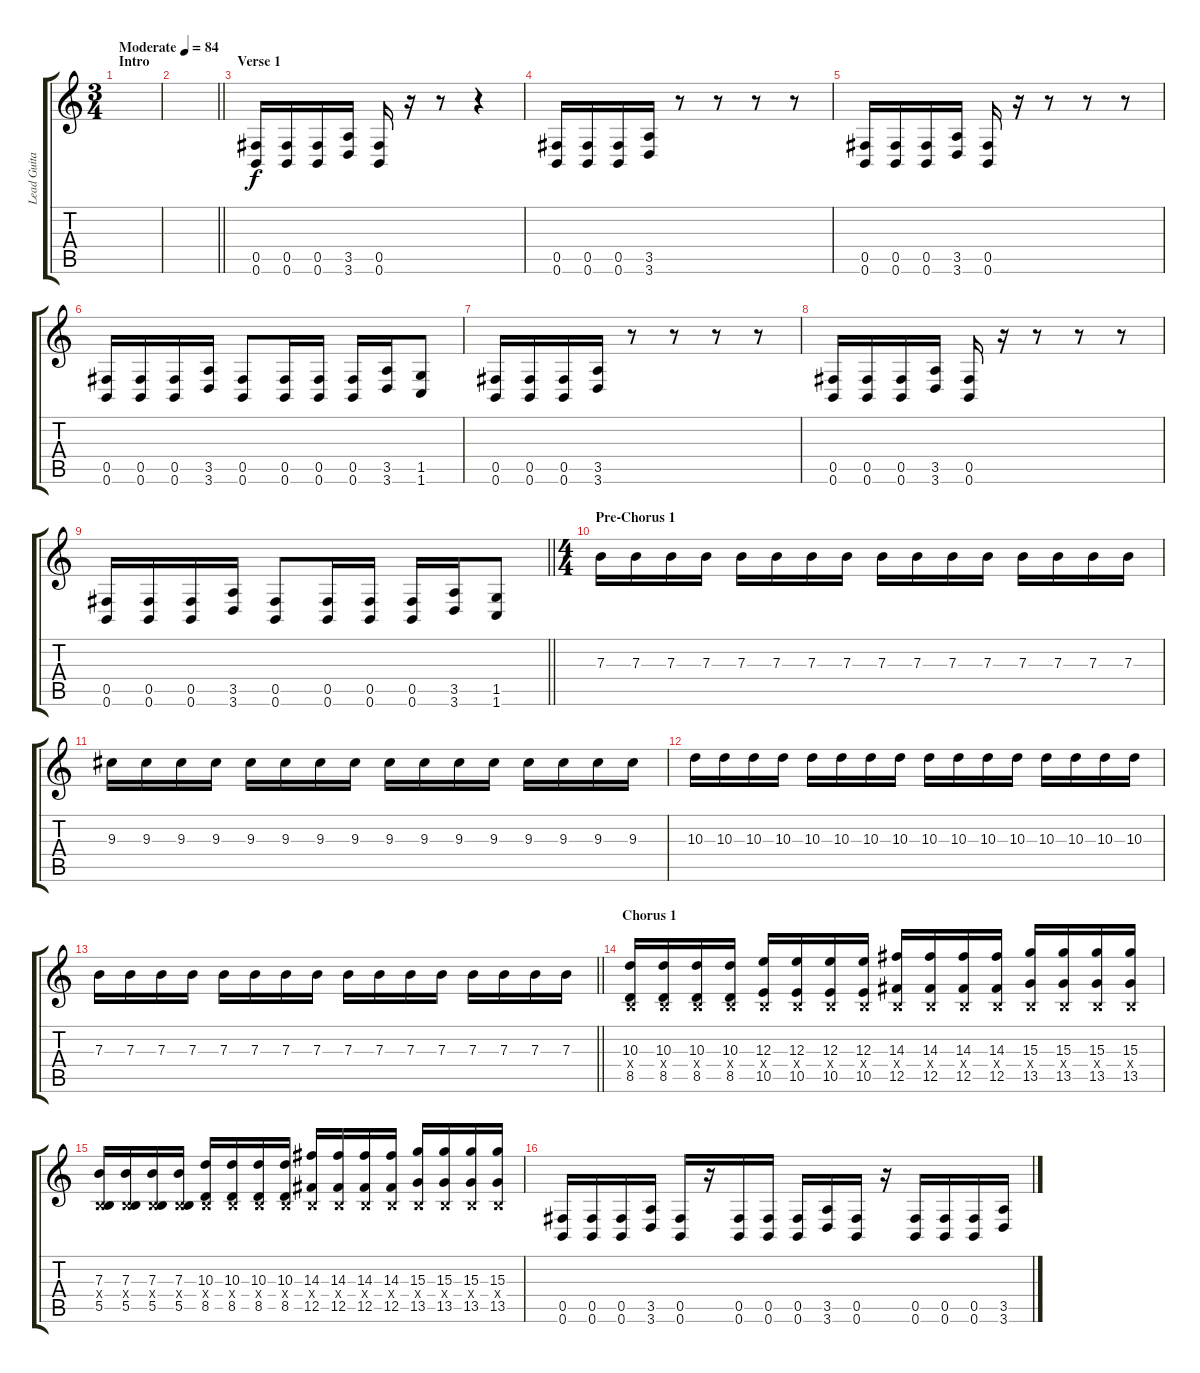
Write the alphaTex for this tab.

\track ("Lead Guitar" "Lead Guita") {instrument distortionguitar}
\staff {score tabs}
\tuning (Db4 Ab3 E3 B2 Gb2 B1) {hide}
\ts (3 4)
\section ("" "Intro")
\tempo (84 "Moderate")
\clef g2
\ks c
|
\barLineRight lightlight
|
\section ("" "Verse 1")
(0.5 0.6).16 (0.5 0.6).16 (0.5 0.6).16 (3.5 3.6).16 (0.5 0.6).16 r.16 r.8 r.4 |
(0.5 0.6).16 (0.5 0.6).16 (0.5 0.6).16 (3.5 3.6).16 r.8 r.8 r.8 r.8 |
(0.5 0.6).16 (0.5 0.6).16 (0.5 0.6).16 (3.5 3.6).16 (0.5 0.6).16 r.16 r.8 r.8 r.8 |
(0.5 0.6).16 (0.5 0.6).16 (0.5 0.6).16 (3.5 3.6).16 (0.5 0.6).8 (0.5 0.6).16 (0.5 0.6).16 (0.5 0.6).16 (3.5 3.6).16 (1.5 1.6).8 |
(0.5 0.6).16 (0.5 0.6).16 (0.5 0.6).16 (3.5 3.6).16 r.8 r.8 r.8 r.8 |
(0.5 0.6).16 (0.5 0.6).16 (0.5 0.6).16 (3.5 3.6).16 (0.5 0.6).16 r.16 r.8 r.8 r.8 |
\barLineRight lightlight
(0.5 0.6).16 (0.5 0.6).16 (0.5 0.6).16 (3.5 3.6).16 (0.5 0.6).8 (0.5 0.6).16 (0.5 0.6).16 (0.5 0.6).16 (3.5 3.6).16 (1.5 1.6).8 |
\ts (4 4)
\section ("" "Pre-Chorus 1")
7.3.16 7.3.16 7.3.16 7.3.16 7.3.16 7.3.16 7.3.16 7.3.16 7.3.16 7.3.16 7.3.16 7.3.16 7.3.16 7.3.16 7.3.16 7.3.16 |
9.3.16 9.3.16 9.3.16 9.3.16 9.3.16 9.3.16 9.3.16 9.3.16 9.3.16 9.3.16 9.3.16 9.3.16 9.3.16 9.3.16 9.3.16 9.3.16 |
10.3.16 10.3.16 10.3.16 10.3.16 10.3.16 10.3.16 10.3.16 10.3.16 10.3.16 10.3.16 10.3.16 10.3.16 10.3.16 10.3.16 10.3.16 10.3.16 |
\barLineRight lightlight
7.3.16 7.3.16 7.3.16 7.3.16 7.3.16 7.3.16 7.3.16 7.3.16 7.3.16 7.3.16 7.3.16 7.3.16 7.3.16 7.3.16 7.3.16 7.3.16 |
\section ("" "Chorus 1")
(10.3 0.4{x} 8.5).16 (10.3 0.4{x} 8.5).16 (10.3 0.4{x} 8.5).16 (10.3 0.4{x} 8.5).16 (12.3 0.4{x} 10.5).16 (12.3 0.4{x} 10.5).16 (12.3 0.4{x} 10.5).16 (12.3 0.4{x} 10.5).16 (14.3 0.4{x} 12.5).16 (14.3 0.4{x} 12.5).16 (14.3 0.4{x} 12.5).16 (14.3 0.4{x} 12.5).16 (15.3 0.4{x} 13.5).16 (15.3 0.4{x} 13.5).16 (15.3 0.4{x} 13.5).16 (15.3 0.4{x} 13.5).16 |
(7.3 0.4{x} 5.5).16 (7.3 0.4{x} 5.5).16 (7.3 0.4{x} 5.5).16 (7.3 0.4{x} 5.5).16 (10.3 0.4{x} 8.5).16 (10.3 0.4{x} 8.5).16 (10.3 0.4{x} 8.5).16 (10.3 0.4{x} 8.5).16 (14.3 0.4{x} 12.5).16 (14.3 0.4{x} 12.5).16 (14.3 0.4{x} 12.5).16 (14.3 0.4{x} 12.5).16 (15.3 0.4{x} 13.5).16 (15.3 0.4{x} 13.5).16 (15.3 0.4{x} 13.5).16 (15.3 0.4{x} 13.5).16 |
(0.5 0.6).16 (0.5 0.6).16 (0.5 0.6).16 (3.5 3.6).16 (0.5 0.6).16 r.16 (0.5 0.6).16 (0.5 0.6).16 (0.5 0.6).16 (3.5 3.6).16 (0.5 0.6).16 r.16 (0.5 0.6).16 (0.5 0.6).16 (0.5 0.6).16 (3.5 3.6).16
